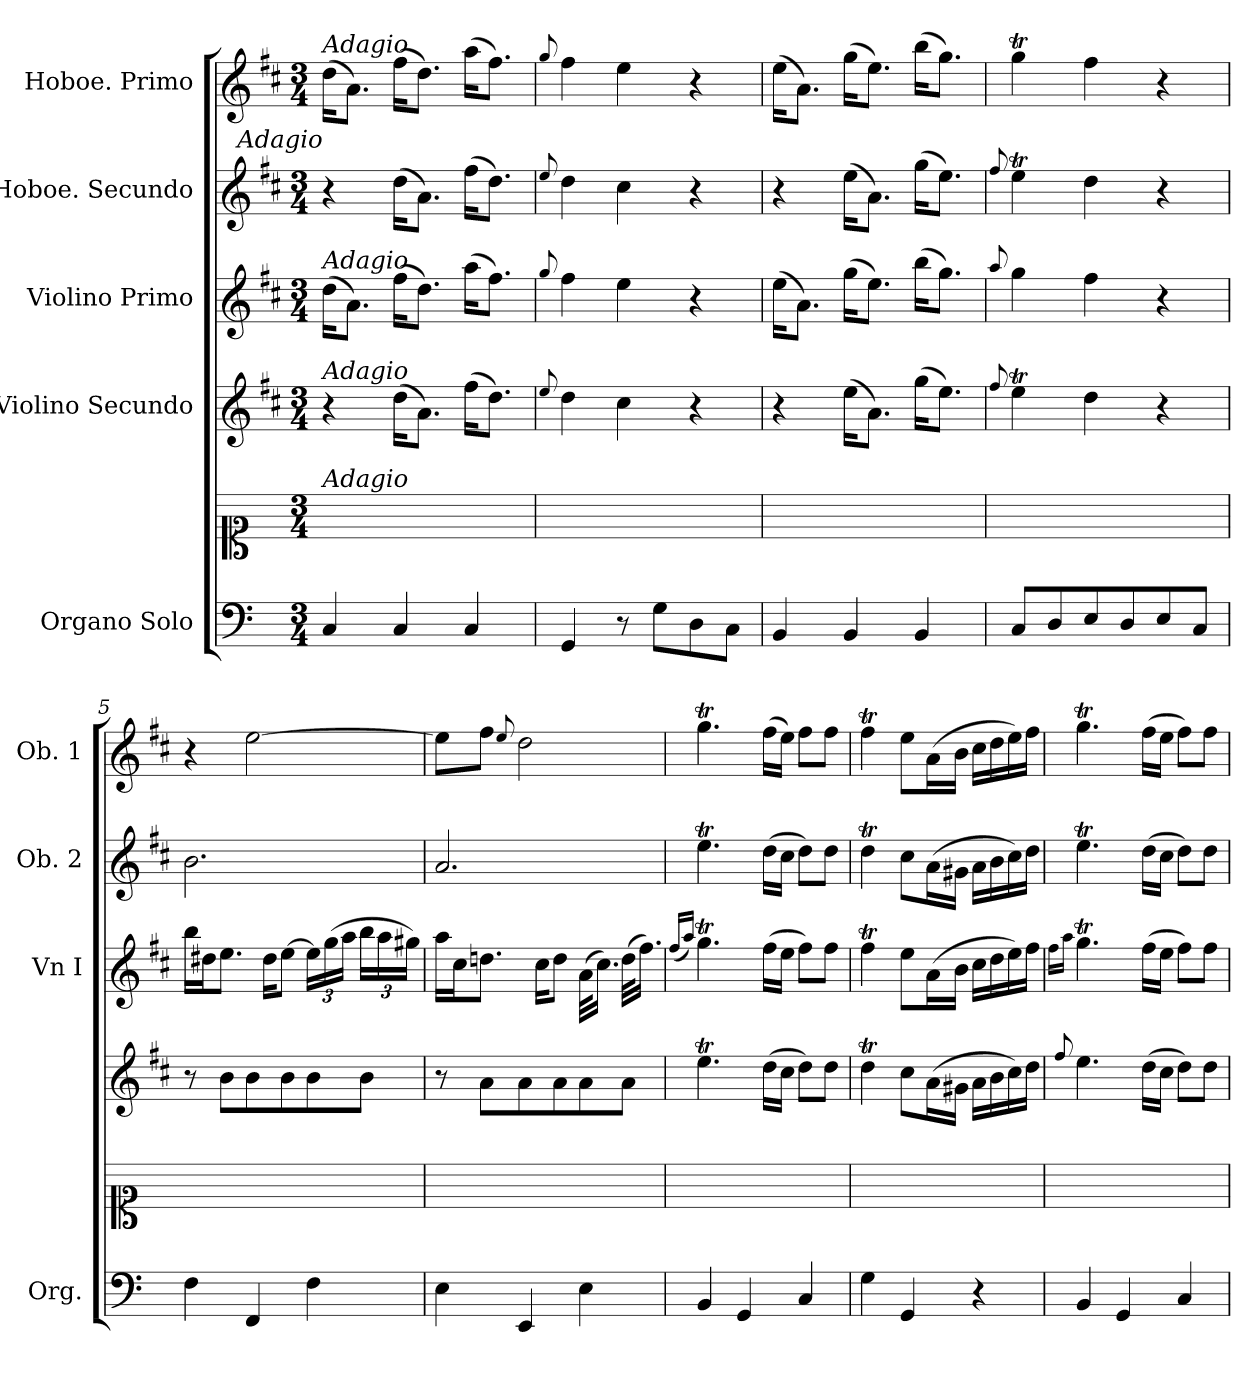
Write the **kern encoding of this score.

**kern	**kern	**kern	**kern	**kern	**kern
*part5	*part5	*part4	*part3	*part2	*part1
*staff6	*staff5	*staff4	*staff3	*staff2	*staff1
*I"Organo Solo	*	*I"Violino Secundo	*I"Violino Primo	*I"Hoboe. Secundo	*I"Hoboe. Primo
*I'Org.	*	*	*I'Vn I	*I'Ob. 2	*I'Ob. 1
*clefF4	*clefC1	*clefG2	*clefG2	*clefG2	*clefG2
*ITrd-1c-2	*ITrd-1c-2	*	*	*	*
*k[f#c#]	*k[f#c#]	*k[f#c#]	*k[f#c#]	*k[f#c#]	*k[f#c#]
*	*	*D:	*D:	*D:	*D:
*M3/4	*M3/4	*M3/4	*M3/4	*M3/4	*M3/4
=1	=1	=1	=1	=1	=1
!	!	!	!	!	!LO:TX:a:i:t=Adagio
!	!	!	!	!LO:TX:a:i:rj:t=Adagio	!
!	!	!	!LO:TX:a:i:t=Adagio	!	!
!	!	!LO:TX:a:i:t=Adagio	!	!	!
!	!LO:TX:a:i:t=Adagio	!	!	!	!
4D/	2.ryy	4r	(16dd\KL	4r	(16dd\KL
.	.	.	8.a\J)	.	8.a\J)
4D/	.	(16dd\KL	(16ff#\KL	(16dd\KL	(16ff#\KL
.	.	8.a\J)	8.dd\J)	8.a\J)	8.dd\J)
4D/	.	(16ff#\KL	(16aa\KL	(16ff#\KL	(16aa\KL
.	.	8.dd\J)	8.ff#\J)	8.dd\J)	8.ff#\J)
=2	=2	=2	=2	=2	=2
.	.	8qqee/	8qqgg/	8qqee/	8qqgg/
4AA/	2.ryy	4dd\	4ff#\	4dd\	4ff#\
8r	.	4cc#\	4ee\	4cc#\	4ee\
8A\L	.	.	.	.	.
8E\	.	4r	4r	4r	4r
8D\J	.	.	.	.	.
=3	=3	=3	=3	=3	=3
4C#/	2.ryy	4r	(16ee\KL	4r	(16ee\KL
.	.	.	8.a\J)	.	8.a\J)
4C#/	.	(16ee\KL	(16gg\KL	(16ee\KL	(16gg\KL
.	.	8.a\J)	8.ee\J)	8.a\J)	8.ee\J)
4C#/	.	(16gg\KL	(16bb\KL	(16gg\KL	(16bb\KL
.	.	8.ee\J)	8.gg\J)	8.ee\J)	8.gg\J)
=4	=4	=4	=4	=4	=4
.	.	8qqff#/	8qqaa/	8qqff#/	.
8D/L	2.ryy	4eeT\	4gg\	4eeT\	4ggT\
8E/	.	.	.	.	.
8F#/	.	4dd\	4ff#\	4dd\	4ff#\
8E/	.	.	.	.	.
8F#/	.	4r	4r	4r	4r
8D/J	.	.	.	.	.
=5	=5	=5	=5	=5	=5
4G\	2.ryy	8r	16bb\LL	2.b\	4r
.	.	.	16dd#X\J	.	.
.	.	8b\L	8.ee\J	.	.
4GG/	.	8b\	.	.	[2ee\
.	.	.	16dd#\KL	.	.
.	.	8b\	[8ee\J	.	.
4G\	.	8b\	24ee!\LL]	.	.
.	.	.	(24gg\	.	.
.	.	.	24aa\JJ	.	.
.	.	8b\J	24bb\LL	.	.
.	.	.	24aa\	.	.
.	.	.	24gg#X\JJ)	.	.
=6	=6	=6	=6	=6	=6
4F#\	2.ryy	8r	16aa\LL	2.a/	8ee\L]
.	.	.	16cc#\J	.	.
.	.	8a\L	8.ddn\J	.	8ff#\J
.	.	.	.	.	8qqee/
4FF#/	.	8a\	.	.	2dd\
.	.	.	16cc#\KL	.	.
.	.	8a\	8dd\J	.	.
4F#\	.	8a\	(32a\KLL	.	.
.	.	.	16.cc#\JJ)	.	.
.	.	8a\J	(32dd\KLL	.	.
.	.	.	16.ff#\JJ)	.	.
=7	=7	=7	=7	=7	=7
.	.	.	(16qqff#/LL	.	.
.	.	.	16qqaa/JJ)	.	.
4C#/	2.ryy	4.eeT\	4.ggT\	4.eeT\	4.ggT\
4AA/	.	.	.	.	.
.	.	(16dd\LL	(16ff#\LL	(16dd\LL	(16ff#\LL
.	.	16cc#\JJ	16ee\JJ	16cc#\JJ	16ee\JJ)
4D/	.	8dd\L)	8ff#\L)	8dd\L)	8ff#\L
.	.	8dd\J	8ff#\J	8dd\J	8ff#\J
=8	=8	=8	=8	=8	=8
4A\	2.ryy	4ddT\	4ff#t\	4ddT\	4ff#t\
4AA/	.	8cc#\L	8ee\L	8cc#\L	8ee\L
.	.	(16a\L	(16a\L	(16a\L	(16a\L
.	.	16g#X\JJ	16b\JJ	16g#X\JJ	16b\JJ
4r	.	16a\LL	16cc#\LL	16a\LL	16cc#\LL
.	.	16b\	16dd\	16b\	16dd\
.	.	16cc#\)	16ee\)	16cc#\)	16ee\)
.	.	16dd\JJ	16ff#\JJ	16dd\JJ	16ff#\JJ
=9	=9	=9	=9	=9	=9
.	.	.	16qqff#\LL	.	.
.	.	8qqff#/	16qqaa\JJ	.	.
4C#/	2.ryy	4.ee\	4.ggT\	4.eeT\	4.ggT\
4AA/	.	.	.	.	.
.	.	(16dd\LL	(16ff#\LL	(16dd\LL	(16ff#\LL
.	.	16cc#\JJ	16ee\JJ	16cc#\JJ	16ee\JJ
4D/	.	8dd\L)	8ff#\L)	8dd\L)	8ff#\L)
.	.	8dd\J	8ff#\J	8dd\J	8ff#\J
=	=	=	=	=	=
*-	*-	*-	*-	*-	*-
